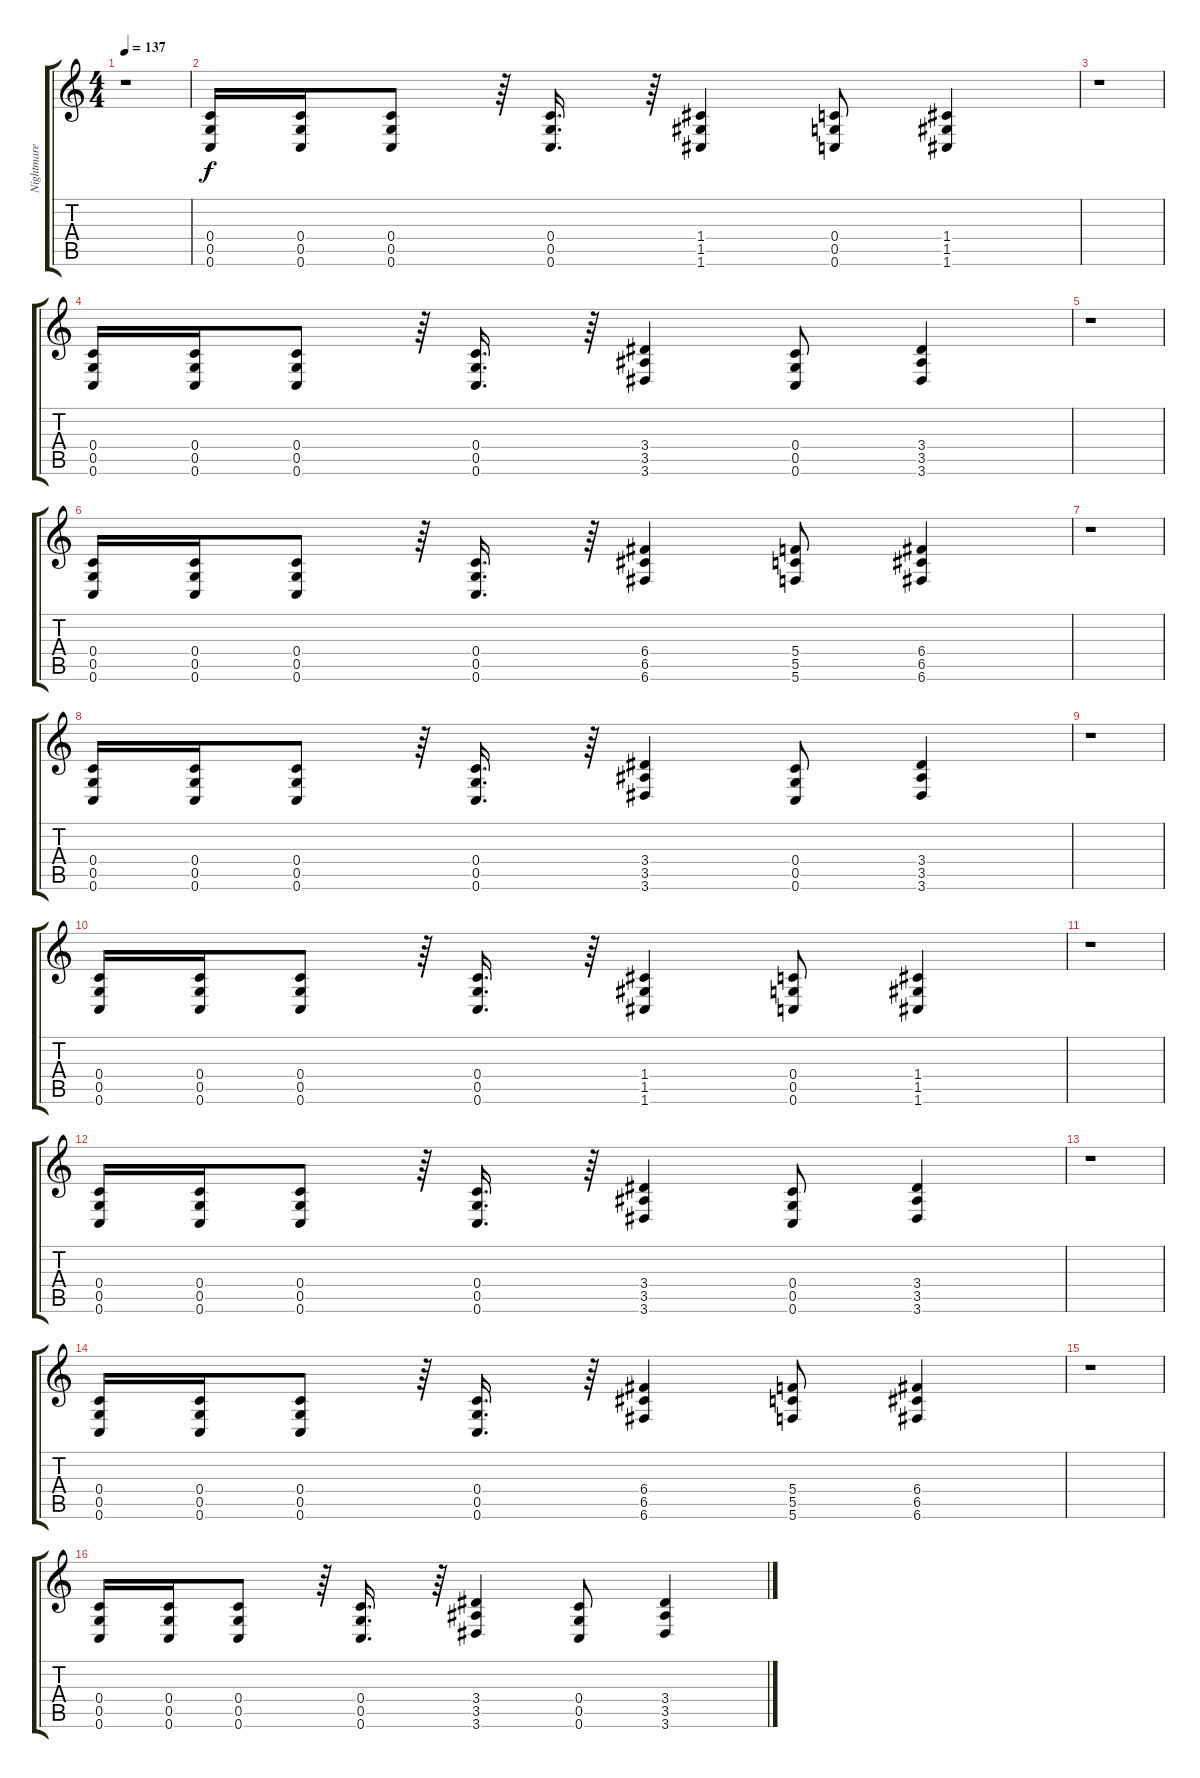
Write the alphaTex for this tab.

\track ("Nightmare Industries Guitar" "Nightmare ") {instrument distortionguitar}
\staff {score tabs}
\tuning (D4 A3 F3 C3 G2 C2) {hide}
\ts (4 4)
\tempo 137
\clef g2
\ks c
r.1{dy f} |
(0.4 0.5 0.6).16 (0.4 0.5 0.6).16 (0.4 0.5 0.6).8 r.64 (0.4 0.5 0.6).16{d} r.64 (1.4 1.5 1.6).4 (0.4 0.5 0.6).8 (1.4 1.5 1.6).4 |
r.1 |
(0.4 0.5 0.6).16 (0.4 0.5 0.6).16 (0.4 0.5 0.6).8 r.64 (0.4 0.5 0.6).16{d} r.64 (3.4 3.5 3.6).4 (0.4 0.5 0.6).8 (3.4 3.5 3.6).4 |
r.1 |
(0.4 0.5 0.6).16 (0.4 0.5 0.6).16 (0.4 0.5 0.6).8 r.64 (0.4 0.5 0.6).16{d} r.64 (6.4 6.5 6.6).4 (5.4 5.5 5.6).8 (6.4 6.5 6.6).4 |
r.1 |
(0.4 0.5 0.6).16 (0.4 0.5 0.6).16 (0.4 0.5 0.6).8 r.64 (0.4 0.5 0.6).16{d} r.64 (3.4 3.5 3.6).4 (0.4 0.5 0.6).8 (3.4 3.5 3.6).4 |
r.1 |
(0.4 0.5 0.6).16 (0.4 0.5 0.6).16 (0.4 0.5 0.6).8 r.64 (0.4 0.5 0.6).16{d} r.64 (1.4 1.5 1.6).4 (0.4 0.5 0.6).8 (1.4 1.5 1.6).4 |
r.1 |
(0.4 0.5 0.6).16 (0.4 0.5 0.6).16 (0.4 0.5 0.6).8 r.64 (0.4 0.5 0.6).16{d} r.64 (3.4 3.5 3.6).4 (0.4 0.5 0.6).8 (3.4 3.5 3.6).4 |
r.1 |
(0.4 0.5 0.6).16 (0.4 0.5 0.6).16 (0.4 0.5 0.6).8 r.64 (0.4 0.5 0.6).16{d} r.64 (6.4 6.5 6.6).4 (5.4 5.5 5.6).8 (6.4 6.5 6.6).4 |
r.1 |
(0.4 0.5 0.6).16 (0.4 0.5 0.6).16 (0.4 0.5 0.6).8 r.64 (0.4 0.5 0.6).16{d} r.64 (3.4 3.5 3.6).4 (0.4 0.5 0.6).8 (3.4 3.5 3.6).4
